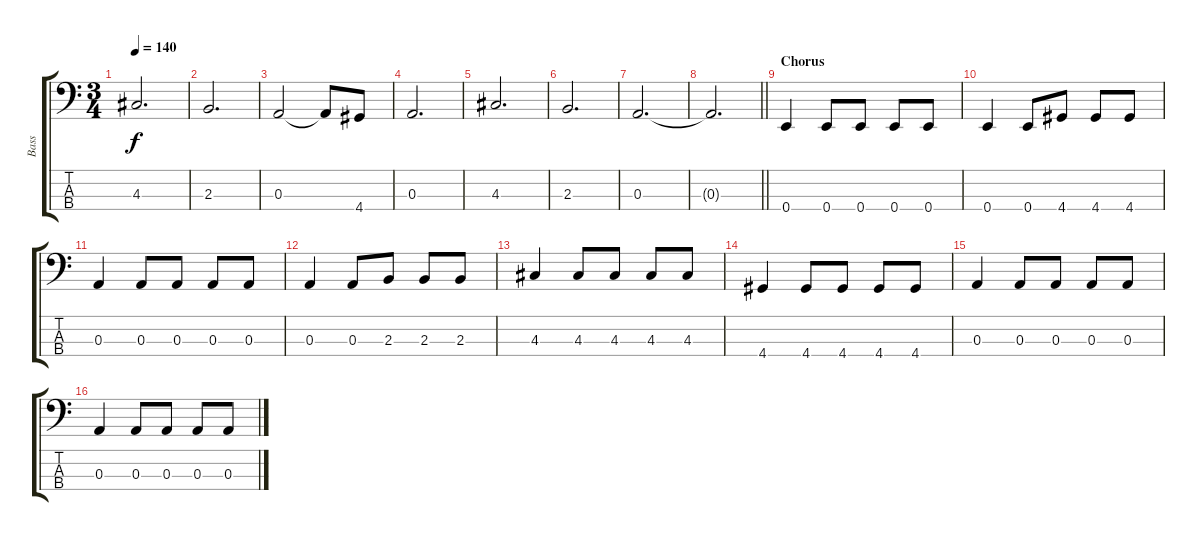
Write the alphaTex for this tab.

\track ("Bass" "Bass") {instrument electricbassfinger}
\staff {score tabs}
\tuning (G2 D2 A1 E1) {hide}
\ts (3 4)
\tempo 140
\clef f4
\ks c
4.3.2{d dy f} |
2.3.2{d} |
0.3.2 0.3{t}.8 4.4.8 |
0.3.2{d} |
4.3.2{d} |
2.3.2{d} |
0.3.2{d} |
\barLineRight lightlight
0.3{t}.2{d} |
\section ("" "Chorus")
0.4.4 0.4.8 0.4.8 0.4.8 0.4.8 |
0.4.4 0.4.8 4.4.8 4.4.8 4.4.8 |
0.3.4 0.3.8 0.3.8 0.3.8 0.3.8 |
0.3.4 0.3.8 2.3.8 2.3.8 2.3.8 |
4.3.4 4.3.8 4.3.8 4.3.8 4.3.8 |
4.4.4 4.4.8 4.4.8 4.4.8 4.4.8 |
0.3.4 0.3.8 0.3.8 0.3.8 0.3.8 |
0.3.4 0.3.8 0.3.8 0.3.8 0.3.8
